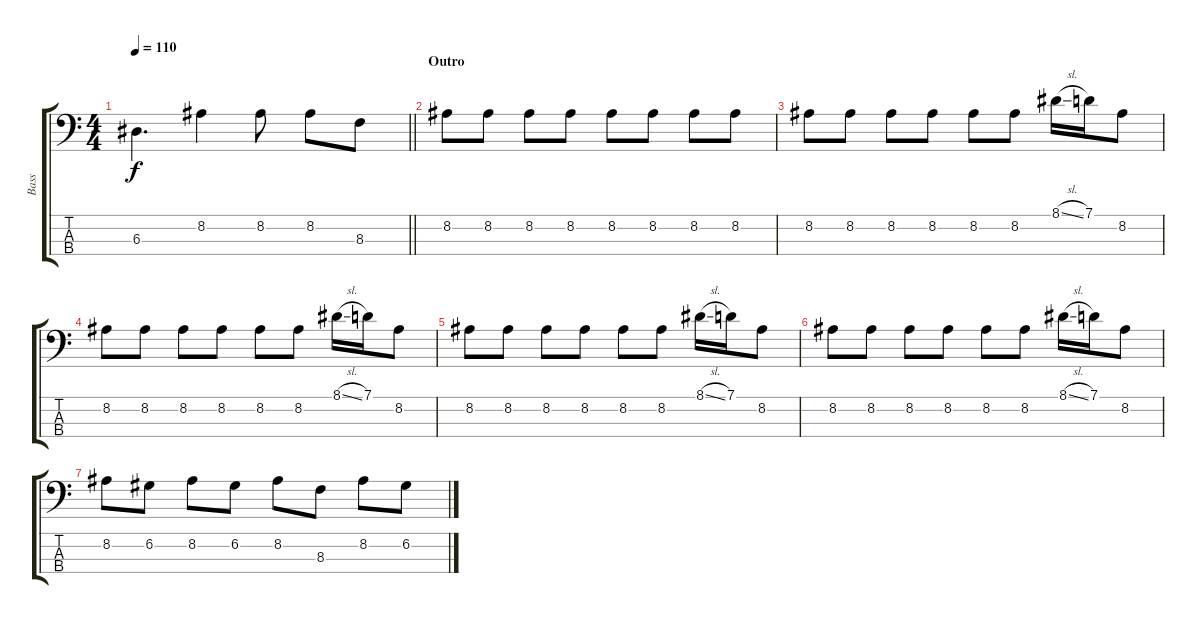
\track ("Bass" "Bass") {instrument electricbassfinger}
\staff {score tabs}
\tuning (G2 D2 A1 E1) {hide}
\ts (4 4)
\tempo 110
\clef f4
\barLineRight lightlight
\ks c
6.3.4{d dy f} 8.2.4 8.2.8 8.2.8 8.3.8 |
\section ("" "Outro")
8.2.8 8.2.8 8.2.8 8.2.8 8.2.8 8.2.8 8.2.8 8.2.8 |
8.2.8 8.2.8 8.2.8 8.2.8 8.2.8 8.2.8 8.1{sl}.16 7.1.16 8.2.8 |
8.2.8 8.2.8 8.2.8 8.2.8 8.2.8 8.2.8 8.1{sl}.16 7.1.16 8.2.8 |
8.2.8 8.2.8 8.2.8 8.2.8 8.2.8 8.2.8 8.1{sl}.16 7.1.16 8.2.8 |
8.2.8 8.2.8 8.2.8 8.2.8 8.2.8 8.2.8 8.1{sl}.16 7.1.16 8.2.8 |
8.2.8 6.2.8 8.2.8 6.2.8 8.2.8 8.3.8 8.2.8 6.2.8
